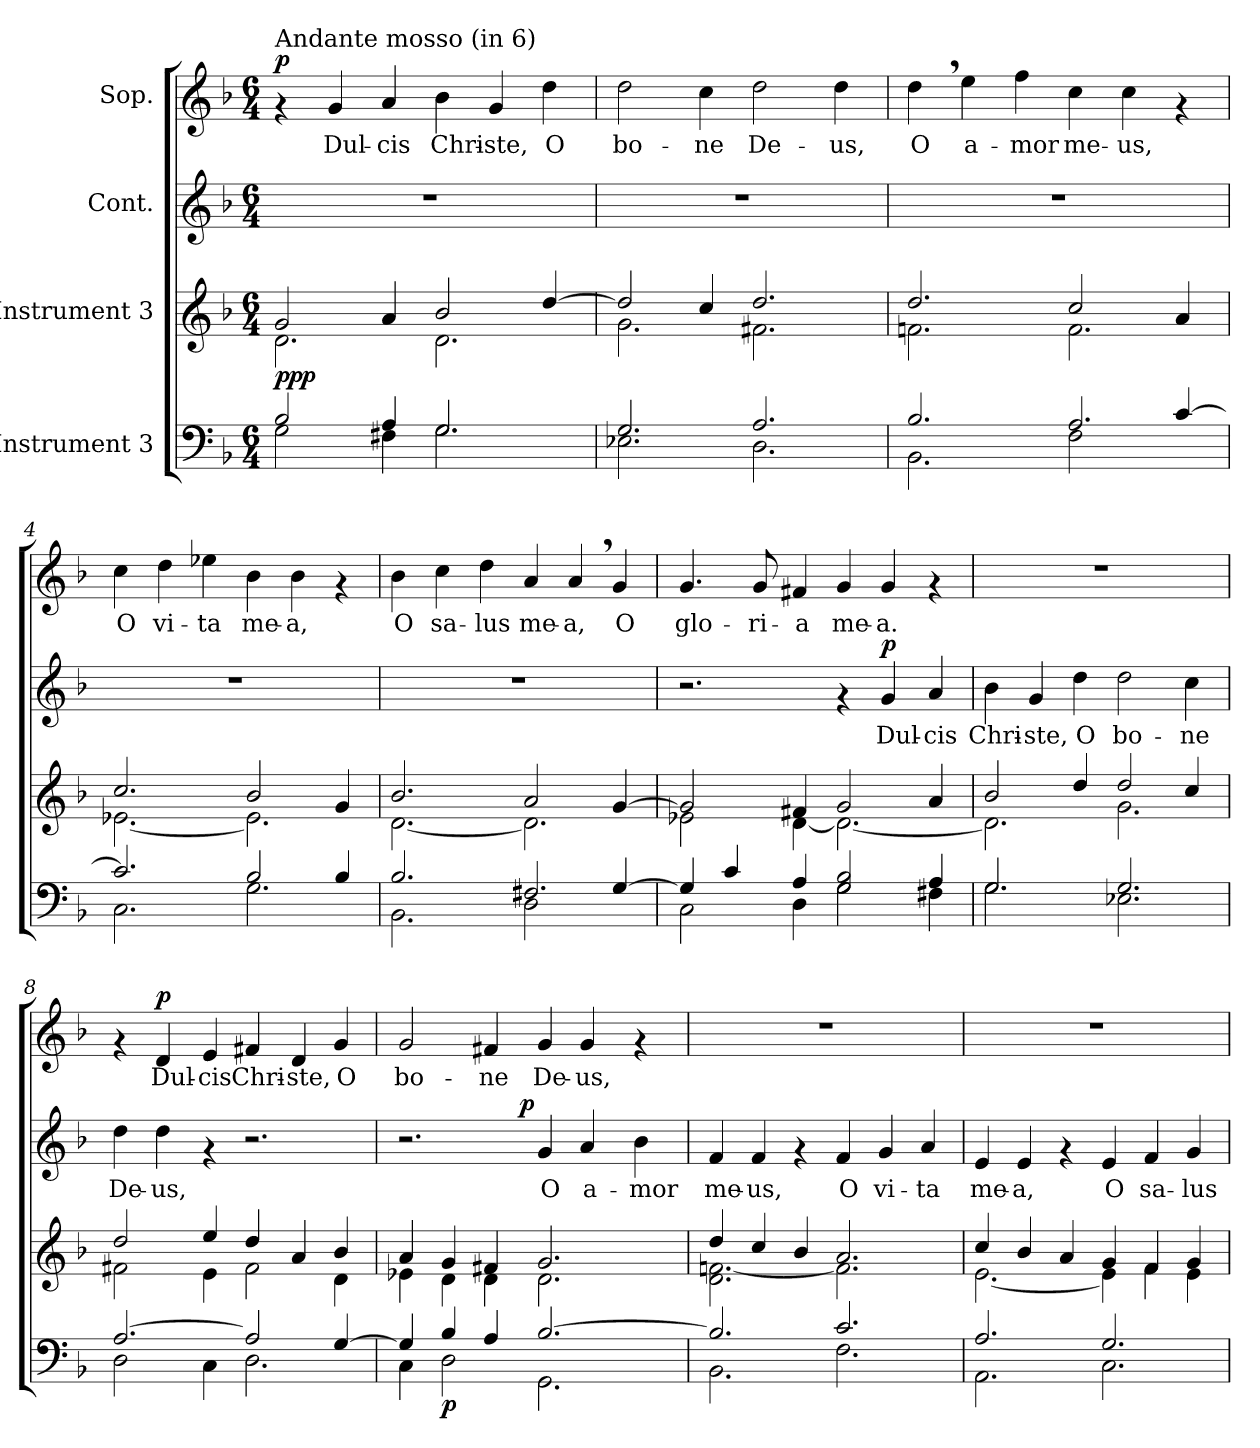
**kern	**dynam	**kern	**dynam	**kern	**text	**dynam	**kern	**text	**dynam
*part4	*part4	*part3	*part3	*part2	*part2	*part2	*part1	*part1	*part1
*staff4	*staff4	*staff3	*staff3	*staff2	*staff2	*staff2	*staff1	*staff1	*staff1
*I"Instrument 3	*	*I"Instrument 3	*	*I"Cont.	*	*	*I"Sop.	*	*
!!LO:PB:g=z
*stria5	*	*stria5	*	*stria5	*	*	*stria5	*	*
*clefF4	*	*clefG2	*	*clefG2	*	*	*clefG2	*	*
*k[b-]	*	*k[b-]	*	*k[b-]	*	*	*k[b-]	*	*
*F:	*	*F:	*	*F:	*	*	*F:	*	*
*M6/4	*	*M6/4	*	*M6/4	*	*	*M6/4	*	*
=1	=1	=1	=1	=1	=1	=1	=1	=1	=1
*^	*	*^	*	*	*	*	*	*	*
!	!	!	!	!	!	!	!	!	!LO:TX:a:t=Andante mosso (in 6)	!	!
!	!	!	!	!	!LO:DY:b	!	!	!	!	!	!LO:DY:a
2B-/	2G\	.	2g/	2.d\	ppp	1.r	.	.	4rf	.	p
!	!	!	!	!	!	!	!	!	!	!LO:LY:b	!
.	.	.	.	.	.	.	.	.	4g/	Dul-	.
!	!	!	!	!	!	!	!	!	!	!LO:LY:b	!
4A/	4F#X\	.	4a/	.	.	.	.	.	4a/	-cis	.
!	!	!	!	!	!	!	!	!	!	!LO:LY:b	!
2.G/	2.G\	.	2b-/	2.d\	.	.	.	.	4b-\	Chri-	.
!	!	!	!	!	!	!	!	!	!	!LO:LY:b	!
.	.	.	.	.	.	.	.	.	4g/	-ste,	.
!	!	!	!	!	!	!	!	!	!	!LO:LY:b	!
.	.	.	[>4dd/	.	.	.	.	.	4dd\	O	.
=2	=2	=2	=2	=2	=2	=2	=2	=2	=2	=2	=2
!	!	!	!	!	!	!	!	!	!	!LO:LY:b	!
2.G/	2.E-X\	.	2dd/]	2.g\	.	1.r	.	.	2dd\	bo-	.
!	!	!	!	!	!	!	!	!	!	!LO:LY:b	!
.	.	.	4cc/	.	.	.	.	.	4cc\	-ne	.
!	!	!	!	!	!	!	!	!	!	!LO:LY:b	!
2.A/	2.D\	.	2.dd/	2.f#X\	.	.	.	.	2dd\	De-	.
!	!	!	!	!	!	!	!	!	!	!LO:LY:b	!
.	.	.	.	.	.	.	.	.	4dd\	-us,	.
=3	=3	=3	=3	=3	=3	=3	=3	=3	=3	=3	=3
!	!	!	!	!	!	!	!	!	!	!LO:LY:b	!
2.BB-\	2.B-/	.	2.dd/	2.fn\	.	1.r	.	.	4dd,>\	O	.
!	!	!	!	!	!	!	!	!	!	!LO:LY:b	!
.	.	.	.	.	.	.	.	.	4ee\	a-	.
!	!	!	!	!	!	!	!	!	!	!LO:LY:b	!
.	.	.	.	.	.	.	.	.	4ff\	-mor	.
!	!	!	!	!	!	!	!	!	!	!LO:LY:b	!
2F\	2.A/	.	2cc/	2.f\	.	.	.	.	4cc\	me-	.
!	!	!	!	!	!	!	!	!	!	!LO:LY:b	!
.	.	.	.	.	.	.	.	.	4cc\	-us,	.
[>4c/	.	.	4a/	.	.	.	.	.	4rf	.	.
=4	=4	=4	=4	=4	=4	=4	=4	=4	=4	=4	=4
!	!	!	!	!	!	!	!	!	!	!LO:LY:b	!
2.c/]	2.C\	.	2.cc/	[<2.e-X\	.	1.r	.	.	4cc\	O	.
!	!	!	!	!	!	!	!	!	!	!LO:LY:b	!
.	.	.	.	.	.	.	.	.	4dd\	vi-	.
!	!	!	!	!	!	!	!	!	!	!LO:LY:b	!
.	.	.	.	.	.	.	.	.	4ee-X\	-ta	.
!	!	!	!	!	!	!	!	!	!	!LO:LY:b	!
2B-/	2.G\	.	2b-/	2.e-\]	.	.	.	.	4b-\	me-	.
!	!	!	!	!	!	!	!	!	!	!LO:LY:b	!
.	.	.	.	.	.	.	.	.	4b-\	-a,	.
4B-/	.	.	4g/	.	.	.	.	.	4rf	.	.
!!LO:LB:g=z
=5	=5	=5	=5	=5	=5	=5	=5	=5	=5	=5	=5
!	!	!	!	!	!	!	!	!	!	!LO:LY:b	!
2.BB-\	2.B-/	.	2.b-/	[<2.d\	.	1.r	.	.	4b-\	O	.
!	!	!	!	!	!	!	!	!	!	!LO:LY:b	!
.	.	.	.	.	.	.	.	.	4cc\	sa-	.
!	!	!	!	!	!	!	!	!	!	!LO:LY:b	!
.	.	.	.	.	.	.	.	.	4dd\	-lus	.
!	!	!	!	!	!	!	!	!	!	!LO:LY:b	!
2D\	2.F#X/	.	2a/	2.d\]	.	.	.	.	4a/	me-	.
!	!	!	!	!	!	!	!	!	!	!LO:LY:b	!
.	.	.	.	.	.	.	.	.	4a,>/	-a,	.
!	!	!	!	!	!	!	!	!	!	!LO:LY:b	!
[>4G/	.	.	[>4g/	.	.	.	.	.	4g/	O	.
=6	=6	=6	=6	=6	=6	=6	=6	=6	=6	=6	=6
!	!	!	!	!	!	!	!	!	!	!LO:LY:b	!
4G/]	2C\	.	2g/]	2e-X\	.	2.r	.	.	4.g/	glo-	.
4c/	.	.	.	.	.	.	.	.	.	.	.
!	!	!	!	!	!	!	!	!	!	!LO:LY:b	!
.	.	.	.	.	.	.	.	.	8g/	-ri-	.
!	!	!	!	!	!	!	!	!	!	!LO:LY:b	!
4A/	4D\	.	4f#X/	[<4d\	.	.	.	.	4f#X/	-a	.
!	!	!	!	!	!	!	!	!	!	!LO:LY:b	!
2B-/ 2G/	2G\	.	2g/	2.d\_<	.	4rf	.	.	4g/	me-	.
!	!	!	!	!	!	!	!LO:LY:b:cj	!LO:DY:a	!	!LO:LY:b	!
.	.	.	.	.	.	4g/	Dul-	p	4g/	-a.	.
!	!	!	!	!	!	!	!LO:LY:b:cj	!	!	!	!
4A/	4F#X\	.	4a/	.	.	4a/	-cis	.	4rf	.	.
=7	=7	=7	=7	=7	=7	=7	=7	=7	=7	=7	=7
!	!	!	!	!	!	!	!LO:LY:b:cj	!	!	!	!
2.G/	2.G\	.	2b-/	2.d\]	.	4b-\	Chri-	.	1.r	.	.
!	!	!	!	!	!	!	!LO:LY:b:cj	!	!	!	!
.	.	.	.	.	.	4g/	-ste,	.	.	.	.
!	!	!	!	!	!	!	!LO:LY:b:cj	!	!	!	!
.	.	.	4dd/	.	.	4dd\	O	.	.	.	.
!	!	!	!	!	!	!	!LO:LY:b:cj	!	!	!	!
2.G/	2.E-X\	.	2dd/	2.g\	.	2dd\	bo-	.	.	.	.
!	!	!	!	!	!	!	!LO:LY:b:cj	!	!	!	!
.	.	.	4cc/	.	.	4cc\	-ne	.	.	.	.
=8	=8	=8	=8	=8	=8	=8	=8	=8	=8	=8	=8
!	!	!	!	!	!	!	!LO:LY:b:cj	!	!	!	!
[>2.A/	2D\	.	2dd/	2f#X\	.	4dd\	De-	.	4rf	.	.
!	!	!	!	!	!	!	!LO:LY:b:cj	!	!	!LO:LY:b	!LO:DY:a
.	.	.	.	.	.	4dd\	-us,	.	4d/	Dul-	p
!	!	!	!	!	!	!	!	!	!	!LO:LY:b	!
.	4C\	.	4ee/	4e\	.	4rf	.	.	4e/	-cis	.
!	!	!	!	!	!	!	!	!	!	!LO:LY:b	!
2A/]	2.D\	.	4dd/	2f#\	.	2.r	.	.	4f#X/	Chri-	.
!	!	!	!	!	!	!	!	!	!	!LO:LY:b	!
.	.	.	4a/	.	.	.	.	.	4d/	-ste,	.
!	!	!	!	!	!	!	!	!	!	!LO:LY:b	!
[<4G/	.	.	4b-/	4d\	.	.	.	.	4g/	O	.
!!LO:LB:g=z
=9	=9	=9	=9	=9	=9	=9	=9	=9	=9	=9	=9
!	!	!	!	!	!	!	!	!	!	!LO:LY:b	!
*	*	*	*	*	*	*^	*	*	*	*	*
4G/]	4C\	.	4a/	4e-X\	.	2.r	2ryy	.	.	2g/	bo-	.
!	!	!LO:DY:b	!	!	!	!	!	!	!	!	!	!
4B-/	2D\	p	4g/	4d\	.	.	.	.	.	.	.	.
!	!	!	!	!	!	!	!	!	!	!	!LO:LY:b	!
4A/	.	.	4f#X/	4d\	.	.	8.ryy	.	.	4f#X/	-ne	.
!	!	!	!	!	!	!	!	!	!LO:DY:a	!	!	!
.	.	.	.	.	.	.	2ryy	.	p	.	.	.
!	!	!	!	!	!	!	!	!LO:LY:b:cj	!	!	!LO:LY:b	!
[>2.B-/	2.GG\	.	2.g/	2.d\	.	4g/	.	O	.	4g/	De-	.
!	!	!	!	!	!	!	!	!LO:LY:b:cj	!	!	!LO:LY:b	!
.	.	.	.	.	.	4a/	.	a-	.	4g/	-us,	.
.	.	.	.	.	.	.	4ryy	.	.	.	.	.
!	!	!	!	!	!	!	!	!LO:LY:b:cj	!	!	!	!
.	.	.	.	.	.	4b-\	.	-mor	.	4rf	.	.
.	.	.	.	.	.	.	16ryy	.	.	.	.	.
=10	=10	=10	=10	=10	=10	=10	=10	=10	=10	=10	=10	=10
!	!	!	!	!	!	!	!	!LO:LY:b:cj	!	!	!	!
*	*	*	*	*	*	*v	*v	*	*	*	*	*
2.B-/]	2.BB-\	.	4dd/	[<2.fn\ 2.d\	.	4f/	me-	.	1.r	.	.
!	!	!	!	!	!	!	!LO:LY:b:cj	!	!	!	!
.	.	.	4cc/	.	.	4f/	-us,	.	.	.	.
.	.	.	4b-/	.	.	4rf	.	.	.	.	.
!	!	!	!	!	!	!	!LO:LY:b:cj	!	!	!	!
2.c/	2.F\	.	2.a/	2.f\]	.	4f/	O	.	.	.	.
!	!	!	!	!	!	!	!LO:LY:b:cj	!	!	!	!
.	.	.	.	.	.	4g/	vi-	.	.	.	.
!	!	!	!	!	!	!	!LO:LY:b:cj	!	!	!	!
.	.	.	.	.	.	4a/	-ta	.	.	.	.
=11	=11	=11	=11	=11	=11	=11	=11	=11	=11	=11	=11
!	!	!	!	!	!	!	!LO:LY:b:cj	!	!	!	!
2.A/	2.AA\	.	4cc/	[<2.e\	.	4e/	me-	.	1.r	.	.
!	!	!	!	!	!	!	!LO:LY:b:cj	!	!	!	!
.	.	.	4b-/	.	.	4e/	-a,	.	.	.	.
.	.	.	4a/	.	.	4rf	.	.	.	.	.
!	!	!	!	!	!	!	!LO:LY:b:cj	!	!	!	!
2.G/	2.C\	.	4g/	4e\]	.	4e/	O	.	.	.	.
!	!	!	!	!	!	!	!LO:LY:b:cj	!	!	!	!
.	.	.	4f/	4f\	.	4f/	sa-	.	.	.	.
!	!	!	!	!	!	!	!LO:LY:b:cj	!	!	!	!
.	.	.	4g/	4e\	.	4g/	-lus	.	.	.	.
*v	*v	*	*	*	*	*	*	*	*	*	*
*	*	*v	*v	*	*	*	*	*	*	*
=	=	=	=	=	=	=	=	=	=
*-	*-	*-	*-	*-	*-	*-	*-	*-	*-
